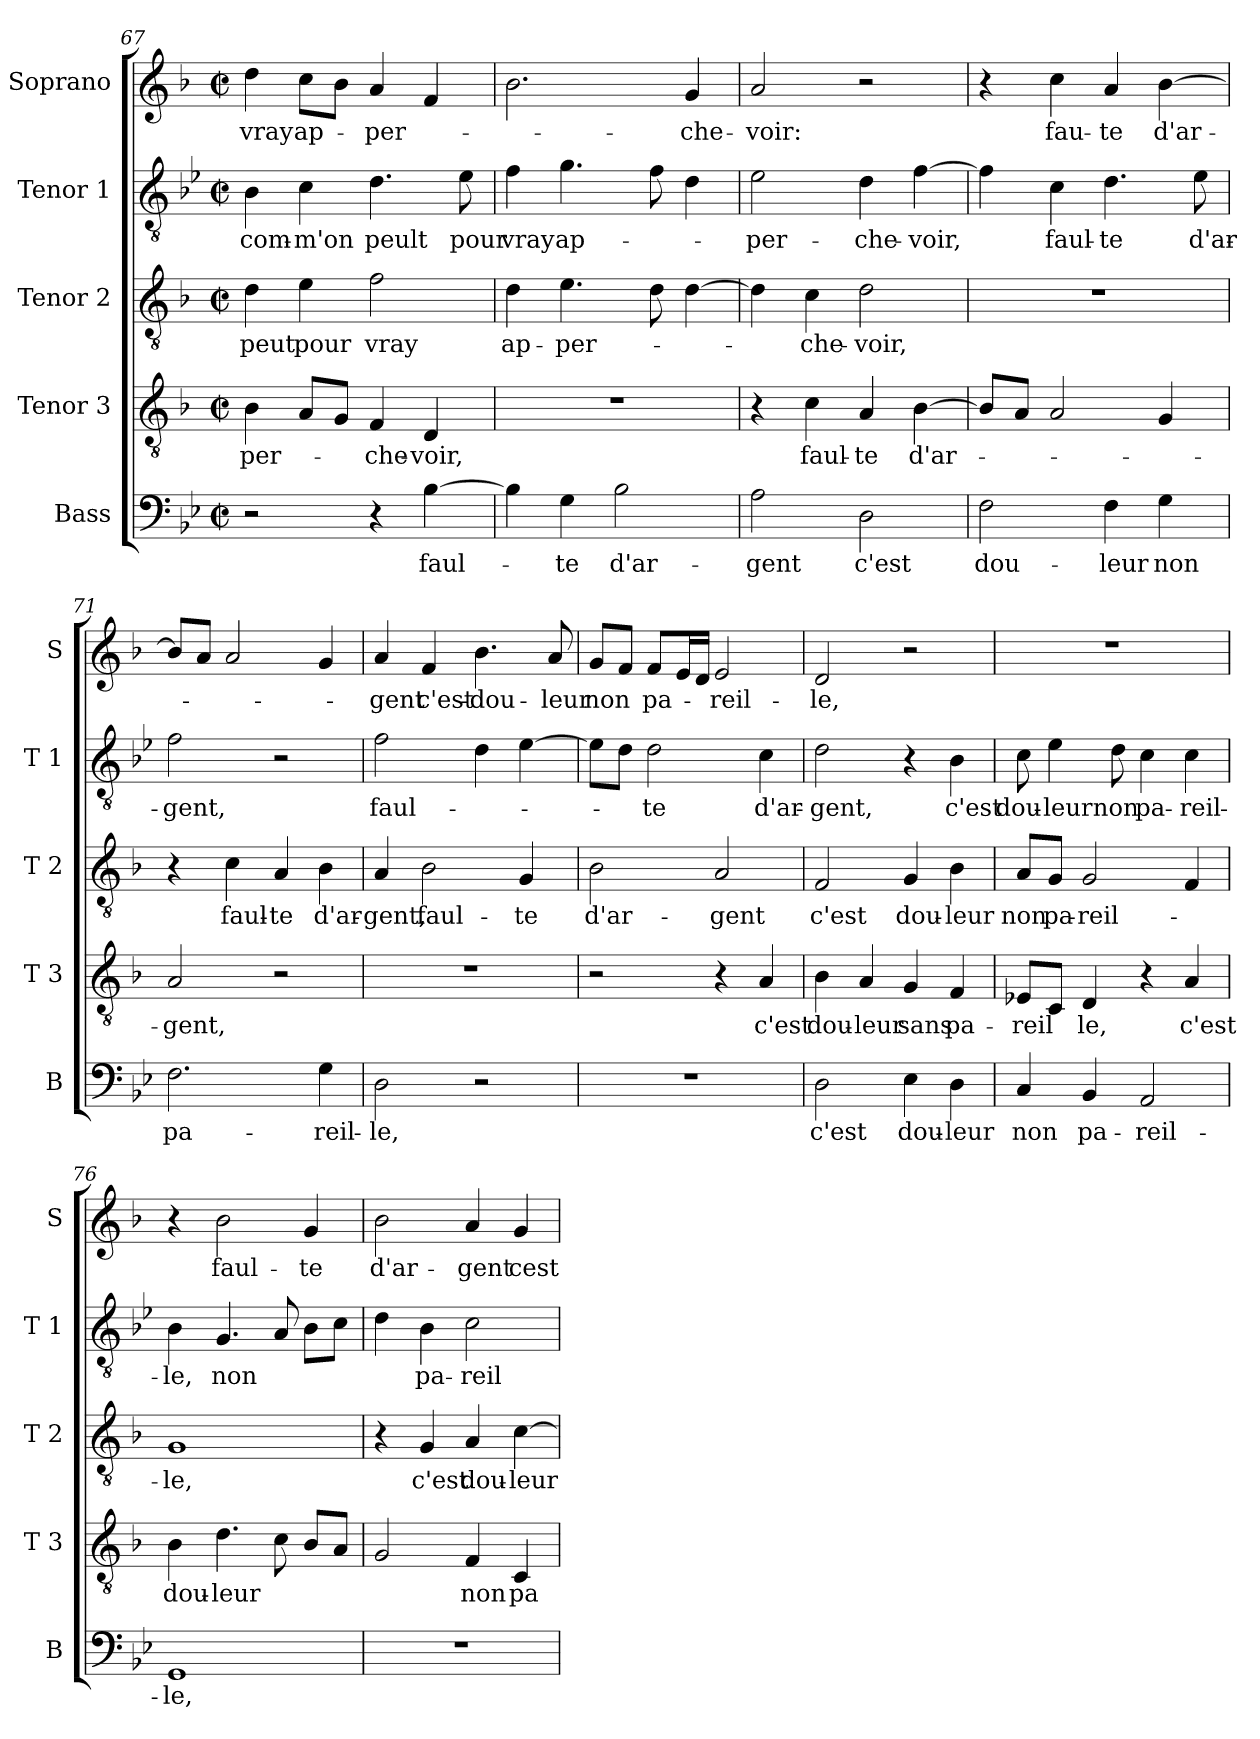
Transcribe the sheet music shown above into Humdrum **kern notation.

**kern	**text	**kern	**text	**kern	**text	**kern	**text	**kern	**text
*part5	*part5	*part4	*part4	*part3	*part3	*part2	*part2	*part1	*part1
*staff5	*staff5	*staff4	*staff4	*staff3	*staff3	*staff2	*staff2	*staff1	*staff1
*I"Bass	*	*I"Tenor 3	*	*I"Tenor 2	*	*I"Tenor 1	*	*I"Soprano	*
*I'B	*	*I'T 3	*	*I'T 2	*	*I'T 1	*	*I'S	*
!!LO:PB:g=z
*clefF4	*	*clefGv2	*	*clefGv2	*	*clefGv2	*	*clefG2	*
*k[b-e-]	*	*k[b-]	*	*k[b-]	*	*k[b-e-]	*	*k[b-]	*
*B-:	*	*F:	*	*F:	*	*B-:	*	*F:	*
*M2/2	*	*M2/2	*	*M2/2	*	*M2/2	*	*M2/2	*
*met(c|)	*	*met(c|)	*	*met(c|)	*	*met(c|)	*	*met(c|)	*
=67	=67	=67	=67	=67	=67	=67	=67	=67	=67
2r	.	4B-\	-per-	4d\	peut	4B-\	com-	4dd\	vray
.	.	8A/L	.	4e\	pour	4c\	-m'on	8cc\L	ap-
.	.	8G/J	.	.	.	.	.	8b-\J	.
4r	.	4F/	-che-	2f\	vray	4.d\	peult	4a/	-per-
[4B-\	faul-	4D/	-voir,	.	.	.	.	4f/	.
.	.	.	.	.	.	8e-\	pour	.	.
=68	=68	=68	=68	=68	=68	=68	=68	=68	=68
4B-\]	.	1r	.	4d\	ap-	4f\	vray	2.b-\	.
4G\	-te	.	.	4.e\	-per-	4.g\	ap-	.	.
2B-\	d'ar-	.	.	.	.	.	.	.	.
.	.	.	.	8d\	.	8f\	.	.	.
.	.	.	.	[4d\	.	4d\	.	4g/	-che-
=69	=69	=69	=69	=69	=69	=69	=69	=69	=69
2A\	-gent	4r	.	4d\]	.	2e-\	-per-	2a/	-voir:
.	.	4c\	faul-	4c\	-che-	.	.	.	.
2D\	c'est	4A/	-te	2d\	-voir,	4d\	-che-	2r	.
.	.	[4B-\	d'ar-	.	.	[4f\	-voir,	.	.
=70	=70	=70	=70	=70	=70	=70	=70	=70	=70
2F\	dou-	8B-/L]	.	1r	.	4f\]	.	4r	.
.	.	8A/J	.	.	.	.	.	.	.
.	.	2A/	.	.	.	4c\	faul-	4cc\	fau-
4F\	-leur	.	.	.	.	4.d\	-te	4a/	-te
4G\	non	4G/	.	.	.	.	.	[4b-\	d'ar-
.	.	.	.	.	.	8e-\	d'ar-	.	.
=71	=71	=71	=71	=71	=71	=71	=71	=71	=71
2.F\	pa-	2A/	-gent,	4r	.	2f\	-gent,	8b-/L]	.
.	.	.	.	.	.	.	.	8a/J	.
.	.	.	.	4c\	faul-	.	.	2a/	.
.	.	2r	.	4A/	-te	2r	.	.	.
4G\	-reil-	.	.	4B-\	d'ar-	.	.	4g/	.
=72	=72	=72	=72	=72	=72	=72	=72	=72	=72
2D\	-le,	1r	.	4A/	-gent,	2f\	faul-	4a/	-gent
.	.	.	.	2B-\	faul-	.	.	4f/	c'est-
2r	.	.	.	.	.	4d\	.	4.b-\	-dou-
.	.	.	.	4G/	-te	[4e-\	.	.	.
.	.	.	.	.	.	.	.	8a/	-leur
!!LO:LB:g=z
=73	=73	=73	=73	=73	=73	=73	=73	=73	=73
1r	.	2r	.	2B-\	d'ar-	8e-\L]	.	8g/L	non
.	.	.	.	.	.	8d\J	.	8f/J	.
.	.	.	.	.	.	2d\	-te	8f/L	pa-
.	.	.	.	.	.	.	.	16e/L	.
.	.	.	.	.	.	.	.	16d/JJ	.
.	.	4r	.	2A/	-gent	.	.	2e/	-reil-
.	.	4A/	c'est	.	.	4c\	d'ar-	.	.
=74	=74	=74	=74	=74	=74	=74	=74	=74	=74
2D\	c'est	4B-\	dou-	2F/	c'est	2d\	-gent,	2d/	-le,
.	.	4A/	-leur	.	.	.	.	.	.
4E-\	dou-	4G/	sans	4G/	dou-	4r	.	2r	.
4D\	-leur	4F/	pa-	4B-\	-leur	4B-\	c'est	.	.
=75	=75	=75	=75	=75	=75	=75	=75	=75	=75
4C/	non	8E-X/L	-reil	8A/L	non	8c\	dou-	1r	.
.	.	8C/J	.	8G/J	pa-	4e-\	-leur	.	.
4BB-/	pa-	4D/	le,	2G/	-reil-	.	.	.	.
.	.	.	.	.	.	8d\	non	.	.
2AA/	-reil-	4r	.	.	.	4c\	pa-	.	.
.	.	4A/	c'est	4F/	.	4c\	-reil-	.	.
=76	=76	=76	=76	=76	=76	=76	=76	=76	=76
1GG	-le,	4B-\	dou-	1G	-le,	4B-\	-le,	4r	.
.	.	4.d\	-leur	.	.	4.G/	non	2b-\	faul-
.	.	8c\	.	.	.	8A/	.	.	.
.	.	8B-/L	.	.	.	8B-\L	.	4g/	-te
.	.	8A/J	.	.	.	8c\J	.	.	.
=77	=77	=77	=77	=77	=77	=77	=77	=77	=77
1r	.	2G/	.	4r	.	4d\	.	2b-\	d'ar-
.	.	.	.	4G/	c'est	4B-\	pa-	.	.
.	.	4F/	non	4A/	dou-	2c\	-reil-	4a/	-gent
.	.	4C/	pa-	[4c\	-leur	.	.	4g/	cest
=	=	=	=	=	=	=	=	=	=
*-	*-	*-	*-	*-	*-	*-	*-	*-	*-
